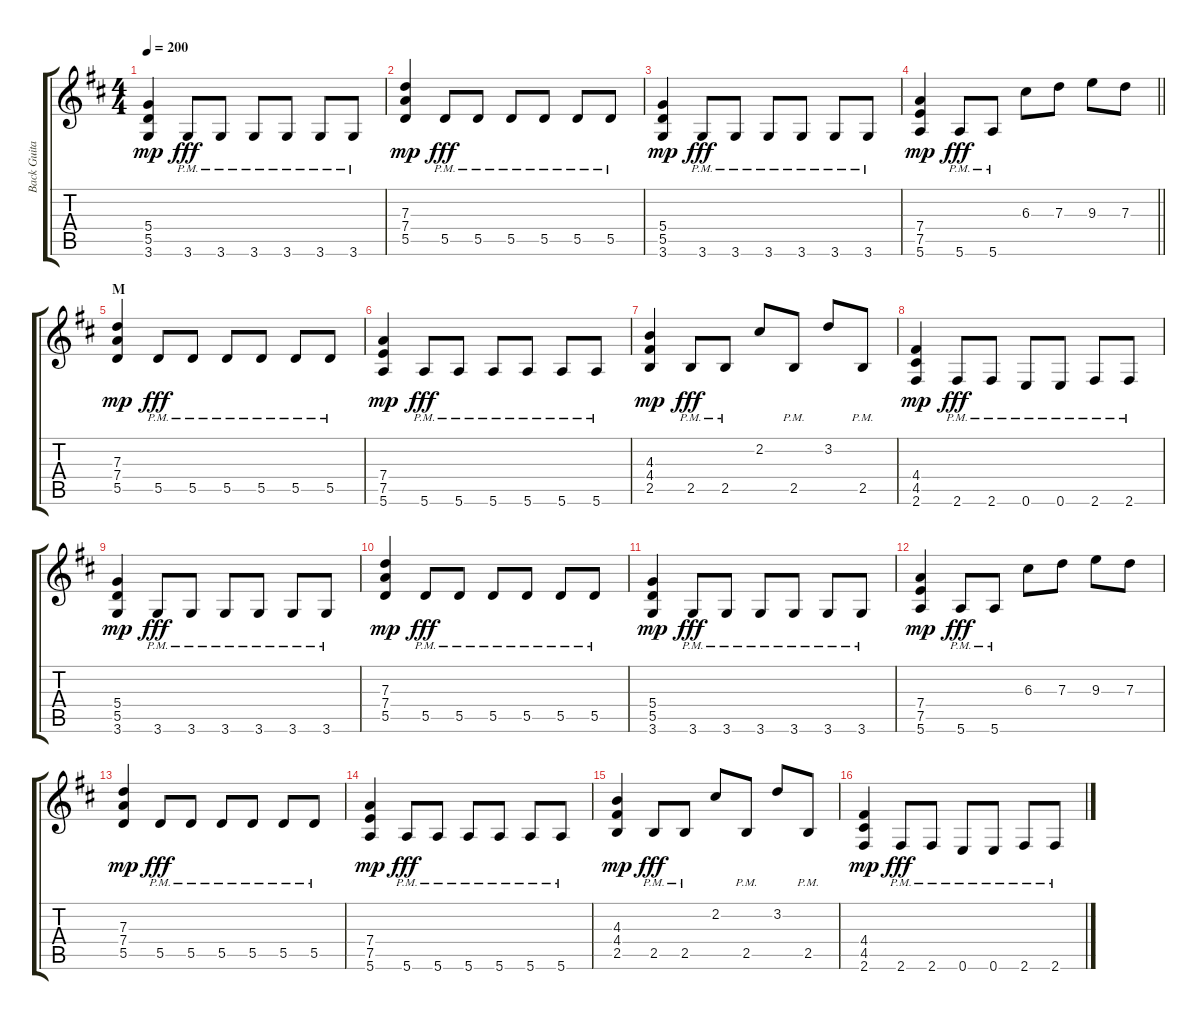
\track ("Back Guitar(Left ch.)" "Back Guita") {instrument distortionguitar}
\staff {score tabs}
\tuning (E4 B3 G3 D3 A2 E2) {hide}
\ts (4 4)
\tempo 200
\clef g2
\ks d
(5.4 5.5 3.6).4{dy mp} 3.6{pm}.8{dy fff} 3.6{pm}.8 3.6{pm}.8 3.6{pm}.8 3.6{pm}.8 3.6{pm}.8 |
(7.3 7.4 5.5).4{dy mp} 5.5{pm}.8{dy fff} 5.5{pm}.8 5.5{pm}.8 5.5{pm}.8 5.5{pm}.8 5.5{pm}.8 |
(5.4 5.5 3.6).4{dy mp} 3.6{pm}.8{dy fff} 3.6{pm}.8 3.6{pm}.8 3.6{pm}.8 3.6{pm}.8 3.6{pm}.8 |
\barLineRight lightlight
(7.4 7.5 5.6).4{dy mp} 5.6{pm}.8{dy fff} 5.6{pm}.8 6.3.8 7.3.8 9.3.8 7.3.8 |
\section ("" "M")
(7.3 7.4 5.5).4{dy mp} 5.5{pm}.8{dy fff} 5.5{pm}.8 5.5{pm}.8 5.5{pm}.8 5.5{pm}.8 5.5{pm}.8 |
(7.4 7.5 5.6).4{dy mp} 5.6{pm}.8{dy fff} 5.6{pm}.8 5.6{pm}.8 5.6{pm}.8 5.6{pm}.8 5.6{pm}.8 |
(4.3 4.4 2.5).4{dy mp} 2.5{pm}.8{dy fff} 2.5{pm}.8 2.2.8 2.5{pm}.8 3.2.8 2.5{pm}.8 |
(4.4 4.5 2.6).4{dy mp} 2.6{pm}.8{dy fff} 2.6{pm}.8 0.6{pm}.8 0.6{pm}.8 2.6{pm}.8 2.6{pm}.8 |
(5.4 5.5 3.6).4{dy mp} 3.6{pm}.8{dy fff} 3.6{pm}.8 3.6{pm}.8 3.6{pm}.8 3.6{pm}.8 3.6{pm}.8 |
(7.3 7.4 5.5).4{dy mp} 5.5{pm}.8{dy fff} 5.5{pm}.8 5.5{pm}.8 5.5{pm}.8 5.5{pm}.8 5.5{pm}.8 |
(5.4 5.5 3.6).4{dy mp} 3.6{pm}.8{dy fff} 3.6{pm}.8 3.6{pm}.8 3.6{pm}.8 3.6{pm}.8 3.6{pm}.8 |
(7.4 7.5 5.6).4{dy mp} 5.6{pm}.8{dy fff} 5.6{pm}.8 6.3.8 7.3.8 9.3.8 7.3.8 |
(7.3 7.4 5.5).4{dy mp} 5.5{pm}.8{dy fff} 5.5{pm}.8 5.5{pm}.8 5.5{pm}.8 5.5{pm}.8 5.5{pm}.8 |
(7.4 7.5 5.6).4{dy mp} 5.6{pm}.8{dy fff} 5.6{pm}.8 5.6{pm}.8 5.6{pm}.8 5.6{pm}.8 5.6{pm}.8 |
(4.3 4.4 2.5).4{dy mp} 2.5{pm}.8{dy fff} 2.5{pm}.8 2.2.8 2.5{pm}.8 3.2.8 2.5{pm}.8 |
(4.4 4.5 2.6).4{dy mp} 2.6{pm}.8{dy fff} 2.6{pm}.8 0.6{pm}.8 0.6{pm}.8 2.6{pm}.8 2.6{pm}.8
